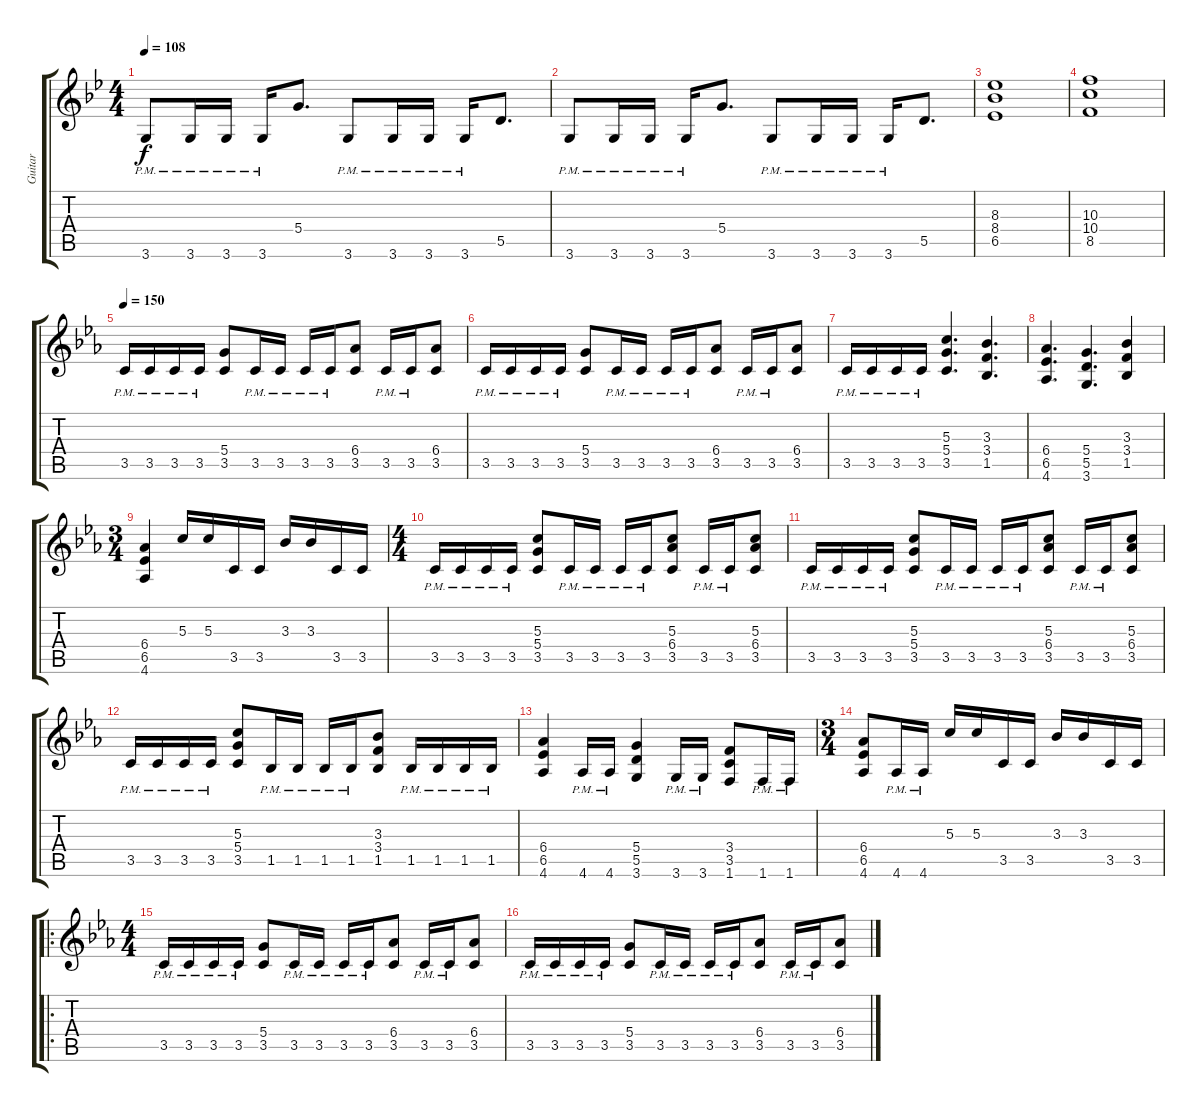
\track ("Guitar" "Guitar") {instrument acousticguitarnylon}
\staff {score tabs}
\tuning (E4 B3 G3 D3 A2 E2) {hide}
\ts (4 4)
\tempo 108
\clef g2
\ks bb
3.6{pm}.8{dy f balance 8} 3.6{pm}.16 3.6{pm}.16 3.6{pm}.16 5.4.8{d} 3.6{pm}.8 3.6{pm}.16 3.6{pm}.16 3.6{pm}.16 5.5.8{d} |
3.6{pm}.8 3.6{pm}.16 3.6{pm}.16 3.6{pm}.16 5.4.8{d} 3.6{pm}.8 3.6{pm}.16 3.6{pm}.16 3.6{pm}.16 5.5.8{d} |
(8.3 8.4 6.5).1 |
(10.3 10.4 8.5).1 |
\tempo 150
\ks eb
3.5{pm}.16{volume 11 balance 14} 3.5{pm}.16 3.5{pm}.16 3.5{pm}.16 (5.4 3.5).8 3.5{pm}.16 3.5{pm}.16 3.5{pm}.16 3.5{pm}.16 (6.4 3.5).8 3.5{pm}.16 3.5{pm}.16 (6.4 3.5).8 |
3.5{pm}.16 3.5{pm}.16 3.5{pm}.16 3.5{pm}.16 (5.4 3.5).8 3.5{pm}.16 3.5{pm}.16 3.5{pm}.16 3.5{pm}.16 (6.4 3.5).8 3.5{pm}.16 3.5{pm}.16 (6.4 3.5).8 |
3.5{pm}.16 3.5{pm}.16 3.5{pm}.16 3.5{pm}.16 (5.3 5.4 3.5).4{d} (3.3 3.4 1.5).4{d} |
(6.4 6.5 4.6).4{d} (5.4 5.5 3.6).4{d} (3.3 3.4 1.5).4 |
\ts (3 4)
(6.4 6.5 4.6).4 5.3.16 5.3.16 3.5.16 3.5.16 3.3.16 3.3.16 3.5.16 3.5.16 |
\ts (4 4)
3.5{pm}.16 3.5{pm}.16 3.5{pm}.16 3.5{pm}.16 (5.3 5.4 3.5).8 3.5{pm}.16 3.5{pm}.16 3.5{pm}.16 3.5{pm}.16 (5.3 6.4 3.5).8 3.5{pm}.16 3.5{pm}.16 (5.3 6.4 3.5).8 |
3.5{pm}.16 3.5{pm}.16 3.5{pm}.16 3.5{pm}.16 (5.3 5.4 3.5).8 3.5{pm}.16 3.5{pm}.16 3.5{pm}.16 3.5{pm}.16 (5.3 6.4 3.5).8 3.5{pm}.16 3.5{pm}.16 (5.3 6.4 3.5).8 |
3.5{pm}.16 3.5{pm}.16 3.5{pm}.16 3.5{pm}.16 (5.3 5.4 3.5).8 1.5{pm}.16 1.5{pm}.16 1.5{pm}.16 1.5{pm}.16 (3.3 3.4 1.5).8 1.5{pm}.16 1.5{pm}.16 1.5{pm}.16 1.5{pm}.16 |
(6.4 6.5 4.6).4 4.6{pm}.16 4.6{pm}.16 (5.4 5.5 3.6).4 3.6{pm}.16 3.6{pm}.16 (3.4 3.5 1.6).8 1.6{pm}.16 1.6{pm}.16 |
\ts (3 4)
(6.4 6.5 4.6).8 4.6{pm}.16 4.6{pm}.16 5.3.16 5.3.16 3.5.16 3.5.16 3.3.16 3.3.16 3.5.16 3.5.16 |
\ro
\ts (4 4)
3.5{pm}.16 3.5{pm}.16 3.5{pm}.16 3.5{pm}.16 (5.4 3.5).8 3.5{pm}.16 3.5{pm}.16 3.5{pm}.16 3.5{pm}.16 (6.4 3.5).8 3.5{pm}.16 3.5{pm}.16 (6.4 3.5).8 |
3.5{pm}.16 3.5{pm}.16 3.5{pm}.16 3.5{pm}.16 (5.4 3.5).8 3.5{pm}.16 3.5{pm}.16 3.5{pm}.16 3.5{pm}.16 (6.4 3.5).8 3.5{pm}.16 3.5{pm}.16 (6.4 3.5).8
